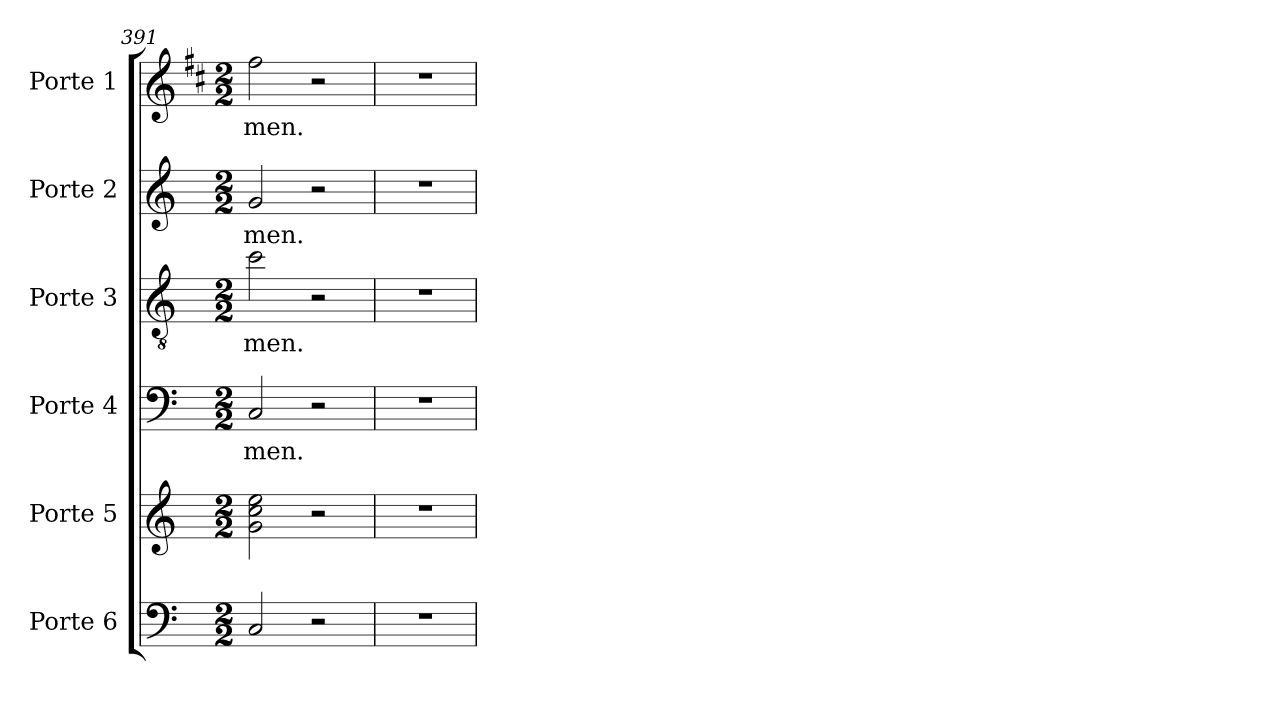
**kern	**kern	**kern	**text	**kern	**text	**kern	**text	**kern	**text
*part6	*part5	*part4	*part4	*part3	*part3	*part2	*part2	*part1	*part1
*staff6	*staff5	*staff4	*staff4	*staff3	*staff3	*staff2	*staff2	*staff1	*staff1
*I"Porte 6	*I"Porte 5	*I"Porte 4	*	*I"Porte 3	*	*I"Porte 2	*	*I"Porte 1	*
*clefF4	*clefG2	*clefF4	*	*clefGv2	*	*clefG2	*	*clefG2	*
*	*	*	*	*ITrd8c14	*	*	*	*ITrd1c2	*
*k[]	*k[]	*k[]	*	*k[]	*	*k[]	*	*k[]	*
*C:	*C:	*C:	*	*C:	*	*C:	*	*C:	*
*M2/2	*M2/2	*M2/2	*	*M2/2	*	*M2/2	*	*M2/2	*
=391	=391	=391	=391	=391	=391	=391	=391	=391	=391
!	!	!	!LO:LY:b:cj	!	!LO:LY:b:cj	!	!LO:LY:b:cj	!	!LO:LY:b:cj
2C/	2ee\ 2cc\ 2g\	2C/	-men.	2c\	-men.	2g/	-men.	2ee\	-men.
2r	2r	2r	.	2r	.	2r	.	2r	.
=392	=392	=392	=392	=392	=392	=392	=392	=392	=392
1r	1r	1r	.	1r	.	1r	.	1r	.
=	=	=	=	=	=	=	=	=	=
*-	*-	*-	*-	*-	*-	*-	*-	*-	*-
